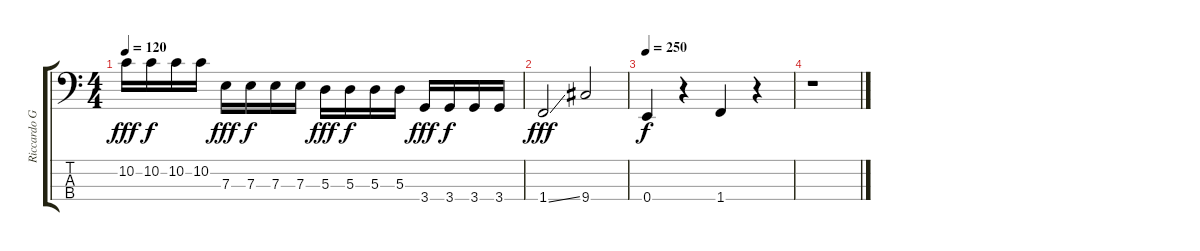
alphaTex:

\track ("Riccardo Giampieri" "Riccardo G") {instrument electricbassfinger}
\staff {score tabs}
\tuning (G2 D2 A1 E1) {hide}
\ts (4 4)
\tempo 120
\clef f4
\ks c
10.2.16{dy fff} 10.2.16{dy f} 10.2.16 10.2.16 7.3.16{dy fff} 7.3.16{dy f} 7.3.16 7.3.16 5.3.16{dy fff} 5.3.16{dy f} 5.3.16 5.3.16 3.4.16{dy fff} 3.4.16{dy f} 3.4.16 3.4.16 |
1.4{ss}.2{dy fff} 9.4.2 |
\tempo 250
0.4.4{dy f} r.4 1.4.4 r.4 |
r.1
